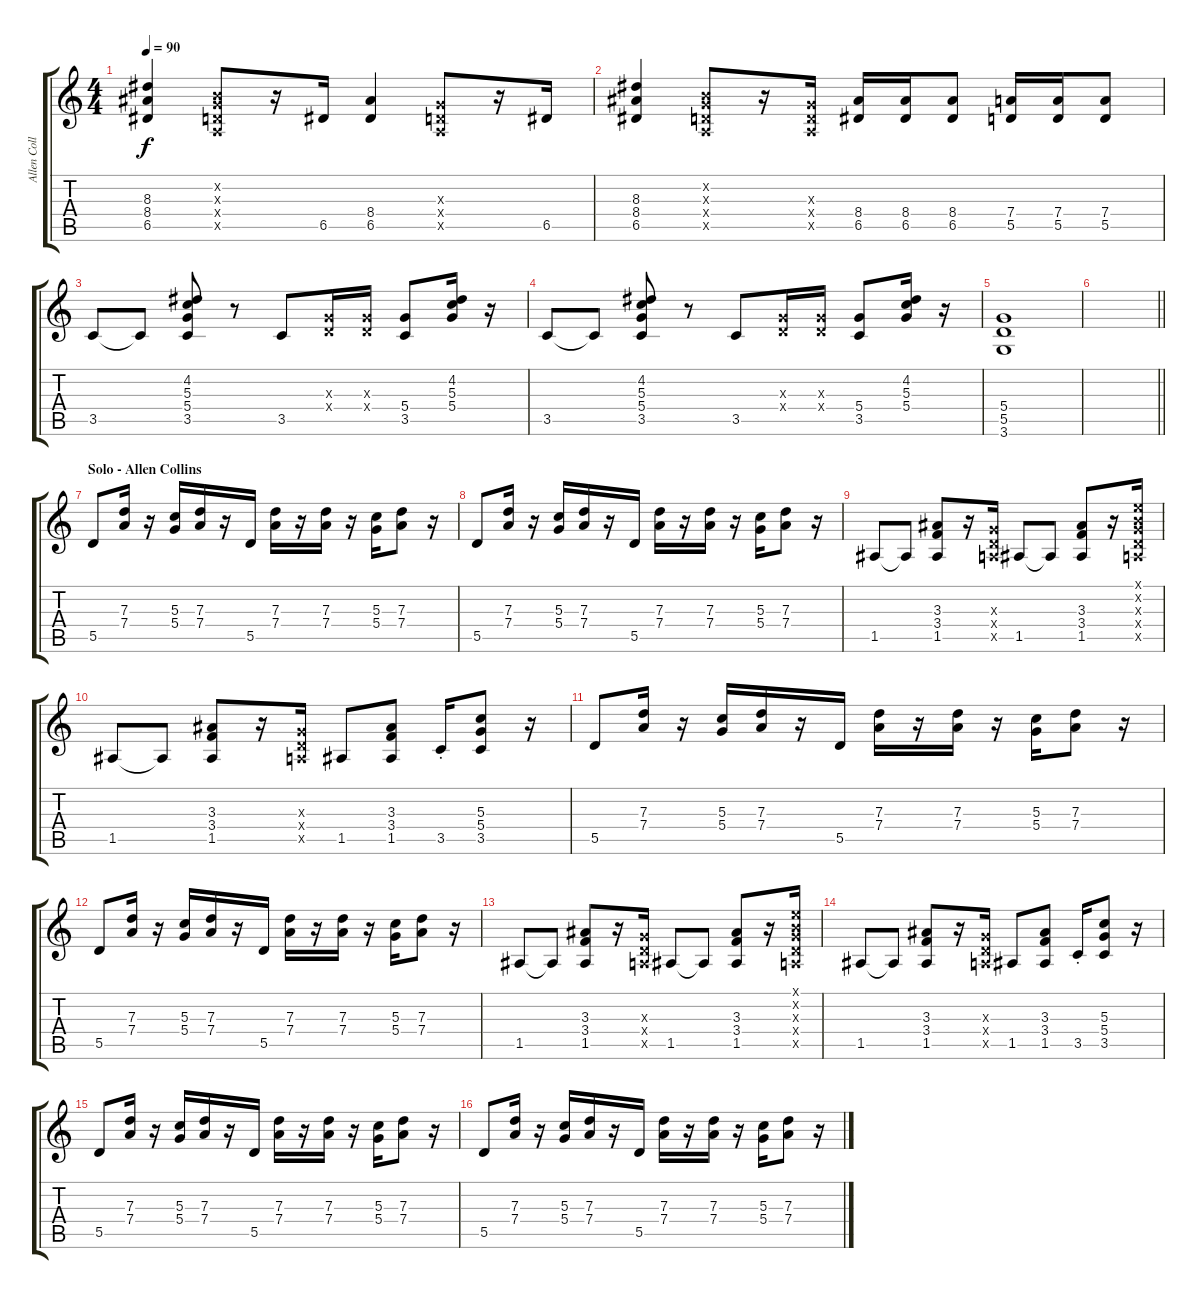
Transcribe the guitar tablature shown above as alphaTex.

\track ("Allen Collins (Rhythm Guitar Overdub)" "Allen Coll") {instrument distortionguitar}
\staff {score tabs}
\tuning (E4 B3 G3 D3 A2 E2) {hide}
\ts (4 4)
\tempo 90
\clef g2
\ks c
(8.3 8.4 6.5).4{dy f} (0.2{x} 0.3{x} 0.4{x} 0.5{x}).8 r.16 6.5.16 (8.4 6.5).4 (0.3{x} 0.4{x} 0.5{x}).8 r.16 6.5.16 |
(8.3 8.4 6.5).4 (0.2{x} 0.3{x} 0.4{x} 0.5{x}).8 r.16 (0.3{x} 0.4{x} 0.5{x}).16 (8.4 6.5).16 (8.4 6.5).16 (8.4 6.5).8 (7.4 5.5).16 (7.4 5.5).16 (7.4 5.5).8 |
3.5.8 3.5{t}.8 (4.2 5.3 5.4 3.5).8 r.8 3.5.8 (0.3{x} 0.4{x}).16 (0.3{x} 0.4{x}).16 (5.4 3.5).8 (4.2 5.3 5.4).16 r.16 |
3.5.8 3.5{t}.8 (4.2 5.3 5.4 3.5).8 r.8 3.5.8 (0.3{x} 0.4{x}).16 (0.3{x} 0.4{x}).16 (5.4 3.5).8 (4.2 5.3 5.4).16 r.16 |
(5.4 5.5 3.6).1 |
\barLineRight lightlight
|
\section ("" "Solo - Allen Collins")
5.5.8 (7.3 7.4).16 r.16 (5.3 5.4).16 (7.3 7.4).16 r.16 5.5.16 (7.3 7.4).16 r.16 (7.3 7.4).16 r.16 (5.3 5.4).16 (7.3 7.4).8 r.16 |
5.5.8 (7.3 7.4).16 r.16 (5.3 5.4).16 (7.3 7.4).16 r.16 5.5.16 (7.3 7.4).16 r.16 (7.3 7.4).16 r.16 (5.3 5.4).16 (7.3 7.4).8 r.16 |
1.5.8 1.5{t}.8 (3.3 3.4 1.5).8 r.16 (0.3{x} 0.4{x} 0.5{x}).16 1.5.8 1.5{t}.8 (3.3 3.4 1.5).8 r.16 (0.1{x} 0.2{x} 0.3{x} 0.4{x} 0.5{x}).16 |
1.5.8 1.5{t}.8 (3.3 3.4 1.5).8 r.16 (0.3{x} 0.4{x} 0.5{x}).16 1.5.8 (3.3 3.4 1.5).8 3.5{st}.16 (5.3 5.4 3.5).8 r.16 |
5.5.8 (7.3 7.4).16 r.16 (5.3 5.4).16 (7.3 7.4).16 r.16 5.5.16 (7.3 7.4).16 r.16 (7.3 7.4).16 r.16 (5.3 5.4).16 (7.3 7.4).8 r.16 |
5.5.8 (7.3 7.4).16 r.16 (5.3 5.4).16 (7.3 7.4).16 r.16 5.5.16 (7.3 7.4).16 r.16 (7.3 7.4).16 r.16 (5.3 5.4).16 (7.3 7.4).8 r.16 |
1.5.8 1.5{t}.8 (3.3 3.4 1.5).8 r.16 (0.3{x} 0.4{x} 0.5{x}).16 1.5.8 1.5{t}.8 (3.3 3.4 1.5).8 r.16 (0.1{x} 0.2{x} 0.3{x} 0.4{x} 0.5{x}).16 |
1.5.8 1.5{t}.8 (3.3 3.4 1.5).8 r.16 (0.3{x} 0.4{x} 0.5{x}).16 1.5.8 (3.3 3.4 1.5).8 3.5{st}.16 (5.3 5.4 3.5).8 r.16 |
5.5.8 (7.3 7.4).16 r.16 (5.3 5.4).16 (7.3 7.4).16 r.16 5.5.16 (7.3 7.4).16 r.16 (7.3 7.4).16 r.16 (5.3 5.4).16 (7.3 7.4).8 r.16 |
5.5.8 (7.3 7.4).16 r.16 (5.3 5.4).16 (7.3 7.4).16 r.16 5.5.16 (7.3 7.4).16 r.16 (7.3 7.4).16 r.16 (5.3 5.4).16 (7.3 7.4).8 r.16
